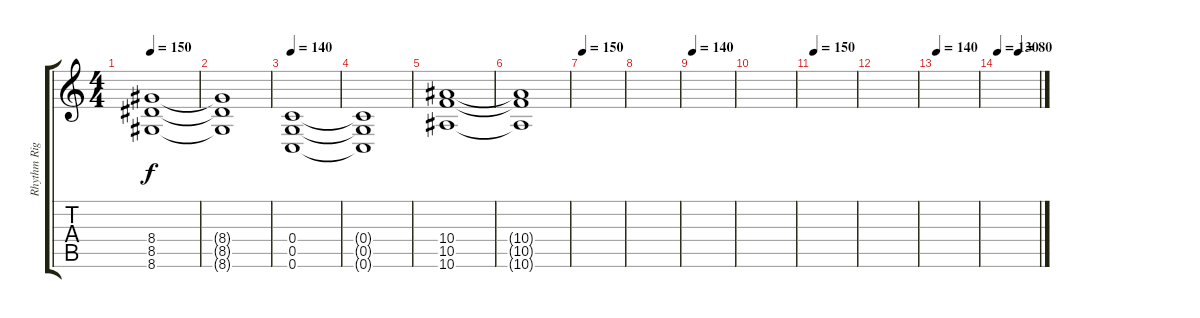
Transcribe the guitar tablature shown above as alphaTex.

\track ("Rhythm Right" "Rhythm Rig") {instrument distortionguitar}
\staff {score tabs}
\tuning (D4 A3 F3 C3 G2 C2) {hide}
\ts (4 4)
\tempo 150
\clef g2
\ks c
(8.4 8.5 8.6).1{dy f} |
(8.4{t} 8.5{t} 8.6{t}).1 |
\tempo 140
(0.4 0.5 0.6).1{volume 0} |
(0.4{t} 0.5{t} 0.6{t}).1 |
(10.4 10.5 10.6).1 |
(10.4{t} 10.5{t} 10.6{t}).1 |
\tempo 150
|
|
\tempo 140
|
|
\tempo 150
|
|
\tempo 140
|
\tempo 130
\tempo (80 0.5)
